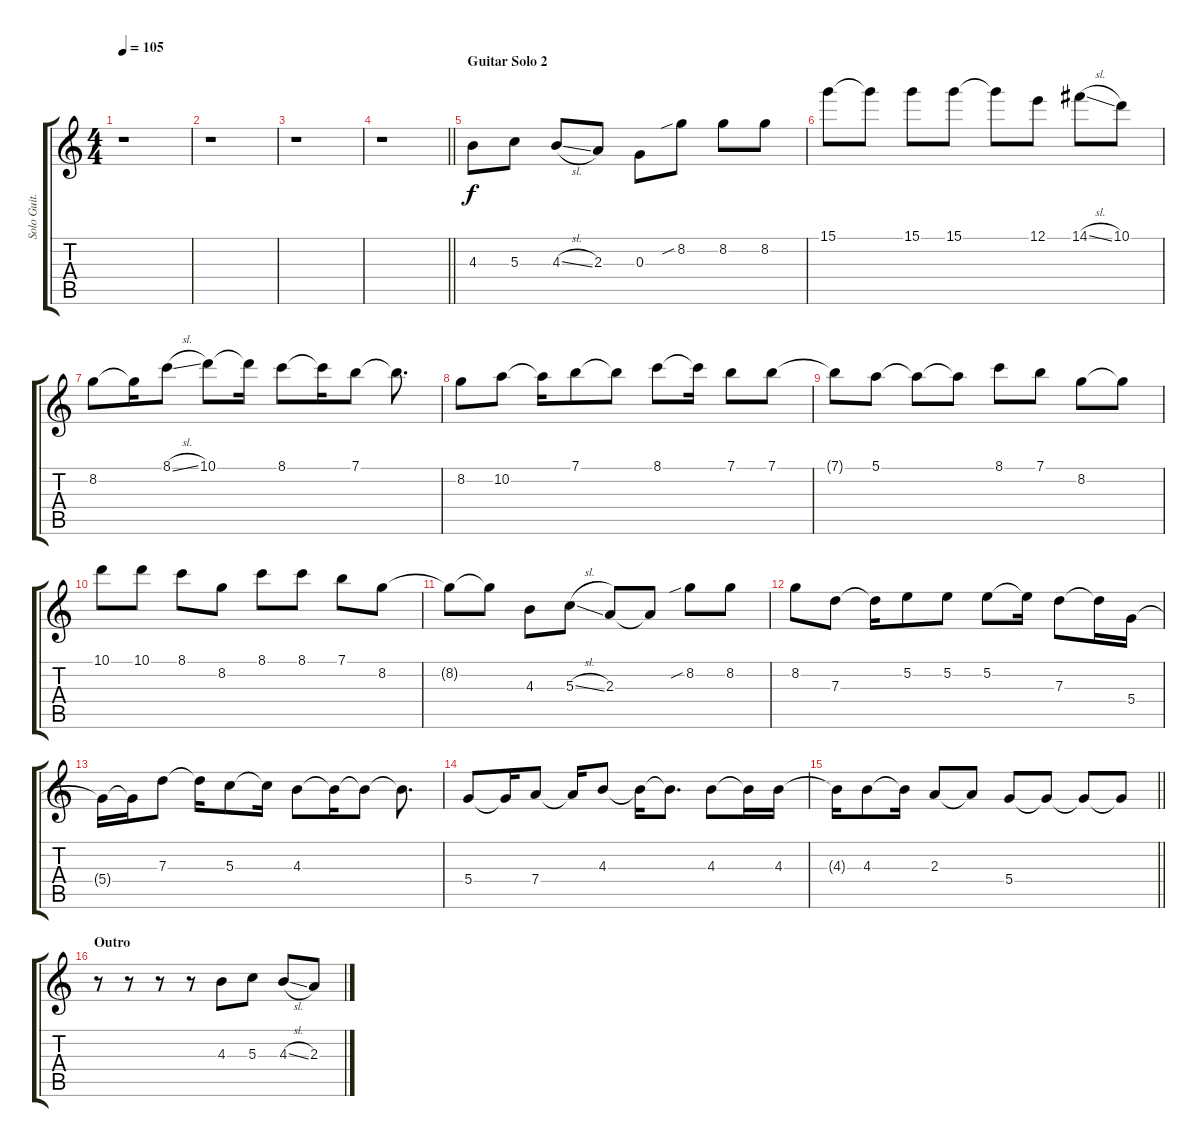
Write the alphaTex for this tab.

\track ("Solo Guit. 2" "Solo Guit.") {instrument distortionguitar}
\staff {score tabs}
\tuning (E4 B3 G3 D3 A2 E2) {hide}
\ts (4 4)
\tempo 105
\clef g2
\ks c
r.1{dy f} |
r.1 |
r.1 |
\barLineRight lightlight
r.1 |
\section ("" "Guitar Solo 2")
4.3.8 5.3.8 4.3{sl}.8 2.3.8 0.3.8 8.2{sib}.8 8.2.8 8.2.8 |
15.1.8 15.1{t}.8 15.1.8 15.1.8 15.1{t}.8 12.1.8 14.1{sl}.8 10.1.8 |
8.2.8 8.2{t}.16 8.1{sl}.8 10.1.8 10.1{t}.16 8.1.8 8.1{t}.16 7.1.8 7.1{t}.8{d} |
8.2.8 10.2.8 10.2{t}.16 7.1.8 7.1{t}.8 8.1.8 8.1{t}.16 7.1.8 7.1.8 |
7.1{t}.8 5.1.8 5.1{t}.8 5.1{t}.8 8.1.8 7.1.8 8.2.8 8.2{t}.8 |
10.1.8 10.1.8 8.1.8 8.2.8 8.1.8 8.1.8 7.1.8 8.2.8 |
8.2{t}.8 8.2{t}.8 4.3.8 5.3{sl}.8 2.3.8 2.3{t}.8 8.2{sib}.8 8.2.8 |
8.2.8 7.3.8 7.3{t}.16 5.2.8 5.2.8 5.2.8 5.2{t}.16 7.3.8 7.3{t}.16 5.4.16 |
5.4{t}.16 5.4{t}.16 7.3.8 7.3{t}.16 5.3.8 5.3{t}.16 4.3.8 4.3{t}.16 4.3{t}.8 4.3{t}.8{d} |
5.4.8 5.4{t}.16 7.4.8 7.4{t}.16 4.3.8 4.3{t}.16 4.3{t}.8{d} 4.3.8 4.3{t}.16 4.3.16 |
\barLineRight lightlight
4.3{t}.16 4.3.8 4.3{t}.16 2.3.8 2.3{t}.8 5.4.8 5.4{t}.8 5.4{t}.8 5.4{t}.8 |
\section ("" "Outro")
r.8 r.8 r.8 r.8 4.3.8 5.3.8 4.3{sl}.8 2.3.8
